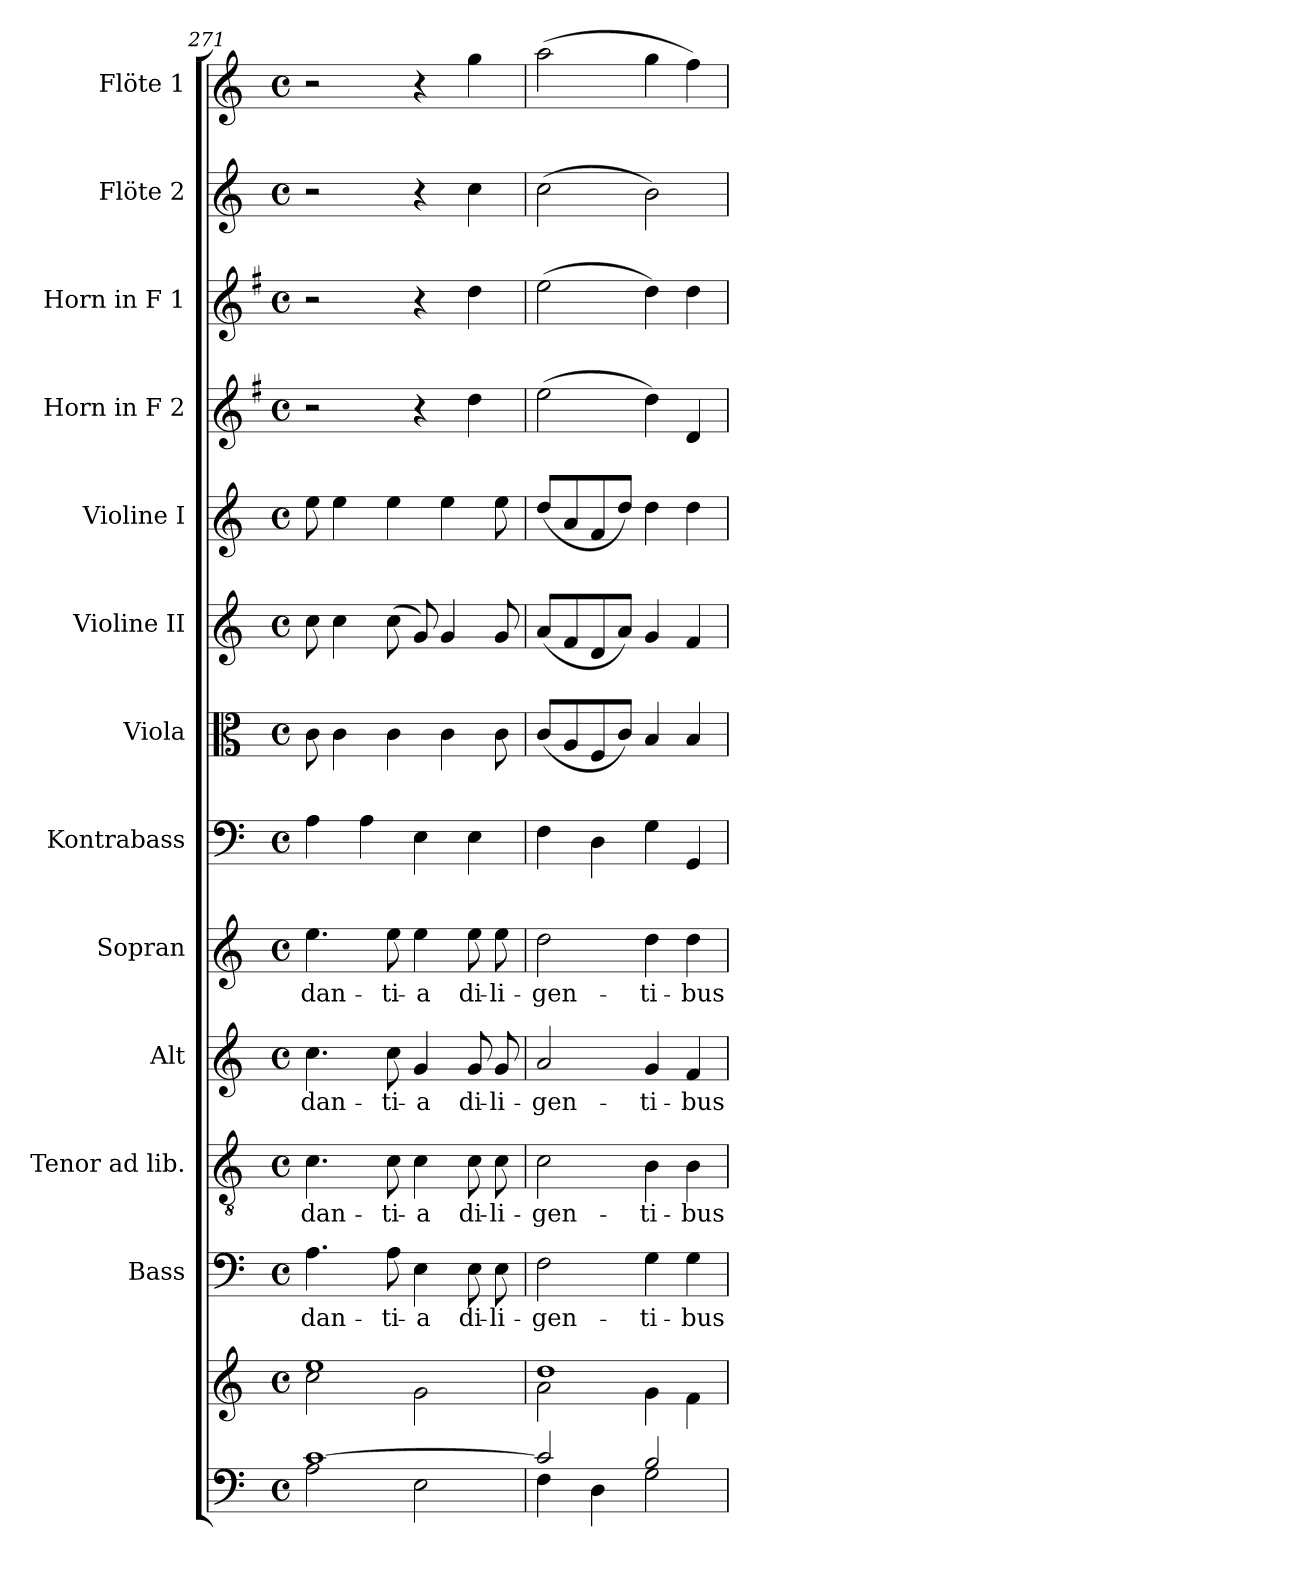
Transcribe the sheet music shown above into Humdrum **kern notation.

**kern	**kern	**kern	**text	**kern	**text	**kern	**text	**kern	**text	**kern	**kern	**kern	**kern	**kern	**kern	**kern	**kern
*part13	*part13	*part12	*part12	*part11	*part11	*part10	*part10	*part9	*part9	*part8	*part7	*part6	*part5	*part4	*part3	*part2	*part1
*staff14	*staff13	*staff12	*staff12	*staff11	*staff11	*staff10	*staff10	*staff9	*staff9	*staff8	*staff7	*staff6	*staff5	*staff4	*staff3	*staff2	*staff1
*	*	*I"Bass	*	*I"Tenor ad lib.	*	*I"Alt	*	*I"Sopran	*	*I"Kontrabass	*I"Viola	*I"Violine II	*I"Violine I	*I"Horn in F 2	*I"Horn in F 1	*I"Flöte 2	*I"Flöte 1
*	*	*I'B.	*	*I'T.	*	*I'A.	*	*I'S.	*	*I'Kb.	*I'Vla.	*I'Vl. II	*I'Vl. I	*	*	*I'Fl. 2	*I'Fl. 1
*clefF4	*clefG2	*clefF4	*	*clefGv2	*	*clefG2	*	*clefG2	*	*clefF4	*clefC3	*clefG2	*clefG2	*clefG2	*clefG2	*clefG2	*clefG2
*	*	*	*	*	*	*	*	*	*	*ITrd7c12	*	*	*	*ITrd4c7	*ITrd4c7	*	*
*k[]	*k[]	*k[]	*	*k[]	*	*k[]	*	*k[]	*	*k[]	*k[]	*k[]	*k[]	*k[]	*k[]	*k[]	*k[]
*C:	*C:	*C:	*	*C:	*	*C:	*	*C:	*	*C:	*C:	*C:	*C:	*C:	*C:	*C:	*C:
*M4/4	*M4/4	*M4/4	*	*M4/4	*	*M4/4	*	*M4/4	*	*M4/4	*M4/4	*M4/4	*M4/4	*M4/4	*M4/4	*M4/4	*M4/4
*met(c)	*met(c)	*met(c)	*	*met(c)	*	*met(c)	*	*met(c)	*	*met(c)	*met(c)	*met(c)	*met(c)	*met(c)	*met(c)	*met(c)	*met(c)
=271	=271	=271	=271	=271	=271	=271	=271	=271	=271	=271	=271	=271	=271	=271	=271	=271	=271
*^	*^	*	*	*	*	*	*	*	*	*	*	*	*	*	*	*	*
!	!	!	!	!	!LO:LY:b	!	!LO:LY:b	!	!LO:LY:b	!	!LO:LY:b	!	!	!	!	!	!	!	!
[>1c	2A\	1ee	2cc\	4.A\	-dan-	4.c\	-dan-	4.cc\	-dan-	4.ee\	-dan-	4AA\	8c\	8cc\	8ee\	2r	2r	2r	2r
.	.	.	.	.	.	.	.	.	.	.	.	.	4c\	4cc\	4ee\	.	.	.	.
.	.	.	.	.	.	.	.	.	.	.	.	4AA\	.	.	.	.	.	.	.
!	!	!	!	!	!LO:LY:b	!	!LO:LY:b	!	!LO:LY:b	!	!LO:LY:b	!	!	!	!	!	!	!	!
.	.	.	.	8A\	-ti-	8c\	-ti-	8cc\	-ti-	8ee\	-ti-	.	4c\	(>8cc\	4ee\	.	.	.	.
!	!	!	!	!	!LO:LY:b	!	!LO:LY:b	!	!LO:LY:b	!	!LO:LY:b	!	!	!	!	!	!	!	!
.	2E\	.	2g\	4E\	-a	4c\	-a	4g/	-a	4ee\	-a	4EE\	.	8g/)	.	4r	4r	4r	4r
.	.	.	.	.	.	.	.	.	.	.	.	.	4c\	4g/	4ee\	.	.	.	.
!	!	!	!	!	!LO:LY:b	!	!LO:LY:b	!	!LO:LY:b	!	!LO:LY:b	!	!	!	!	!	!	!	!
.	.	.	.	8E\	di-	8c\	di-	8g/	di-	8ee\	di-	4EE\	.	.	.	4g\	4g\	4cc\	4gg\
!	!	!	!	!	!LO:LY:b	!	!LO:LY:b	!	!LO:LY:b	!	!LO:LY:b	!	!	!	!	!	!	!	!
.	.	.	.	8E\	-li-	8c\	-li-	8g/	-li-	8ee\	-li-	.	8c\	8g/	8ee\	.	.	.	.
=272	=272	=272	=272	=272	=272	=272	=272	=272	=272	=272	=272	=272	=272	=272	=272	=272	=272	=272	=272
!	!	!	!	!	!LO:LY:b	!	!LO:LY:b	!	!LO:LY:b	!	!LO:LY:b	!	!	!	!	!	!	!	!
2c/]	4F\	1dd	2a\	2F\	-gen-	2c\	-gen-	2a/	-gen-	2dd\	-gen-	4FF\	(<8c/L	(<8a/L	(<8dd/L	(>2a\	(>2a\	(>2cc\	(>2aa\
.	.	.	.	.	.	.	.	.	.	.	.	.	8A/	8f/	8a/	.	.	.	.
.	4D\	.	.	.	.	.	.	.	.	.	.	4DD\	8F/	8d/	8f/	.	.	.	.
.	.	.	.	.	.	.	.	.	.	.	.	.	8c/J)	8a/J)	8dd/J)	.	.	.	.
!	!	!	!	!	!LO:LY:b	!	!LO:LY:b	!	!LO:LY:b	!	!LO:LY:b	!	!	!	!	!	!	!	!
2B/	2G\	.	4g\	4G\	-ti-	4B\	-ti-	4g/	-ti-	4dd\	-ti-	4GG\	4B/	4g/	4dd\	4g\)	4g\)	2b\)	4gg\
!	!	!	!	!	!LO:LY:b	!	!LO:LY:b	!	!LO:LY:b	!	!LO:LY:b	!	!	!	!	!	!	!	!
.	.	.	4f\	4G\	-bus	4B\	-bus	4f/	-bus	4dd\	-bus	4GGG/	4B/	4f/	4dd\	4G/	4g\	.	4ff\)
*v	*v	*	*	*	*	*	*	*	*	*	*	*	*	*	*	*	*	*	*
*	*v	*v	*	*	*	*	*	*	*	*	*	*	*	*	*	*	*	*
=	=	=	=	=	=	=	=	=	=	=	=	=	=	=	=	=	=
*-	*-	*-	*-	*-	*-	*-	*-	*-	*-	*-	*-	*-	*-	*-	*-	*-	*-
